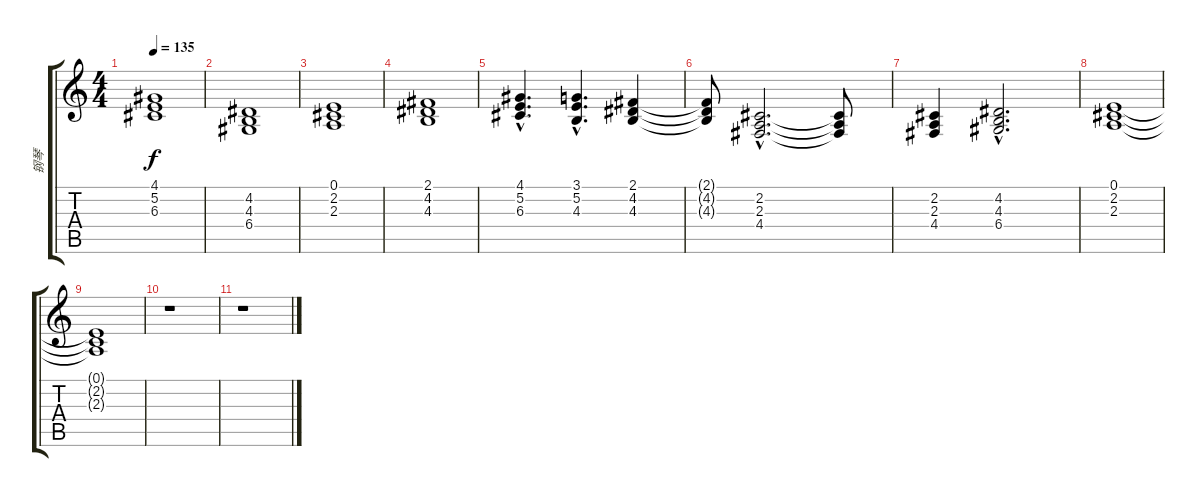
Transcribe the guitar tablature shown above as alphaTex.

\track ("钢琴" "钢琴") {instrument acousticgrandpiano}
\staff {score tabs}
\tuning (E4 B3 G3 D3 A2 E2) {hide}
\ts (4 4)
\tempo 135
\clef g2
\ks c
(4.1 5.2 6.3).1{dy f} |
(4.2 4.3 6.4).1 |
(0.1 2.2 2.3).1 |
(2.1 4.2 4.3).1 |
(4.1{hac} 5.2{hac} 6.3{hac}).4{d} (3.1{hac} 5.2{hac} 4.3{hac}).4{d} (2.1 4.2 4.3).4 |
(2.1{t} 4.2{t} 4.3{t}).8 (2.2{hac} 2.3{hac} 4.4{hac}).2{d} (2.2{t} 2.3{t} 4.4{t}).8 |
(2.2 2.3 4.4).4 (4.2{hac} 4.3{hac} 6.4{hac}).2{d} |
(0.1 2.2 2.3).1 |
(0.1{t} 2.2{t} 2.3{t}).1 |
r.1 |
r.1
